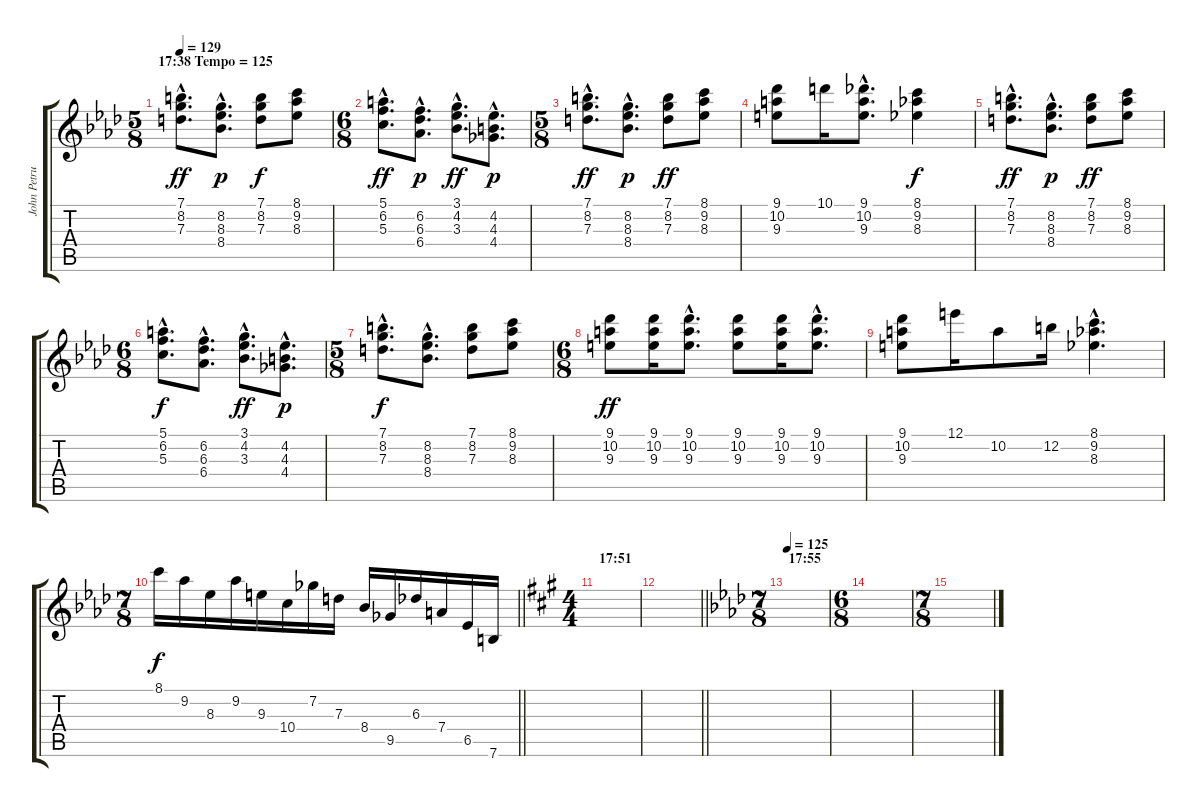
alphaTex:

\track ("John Petrucci - Guitar 3 clean" "John Petru") {instrument electricguitarclean}
\staff {score tabs}
\tuning (E4 B3 G3 D3 A2 E2) {hide}
\ts (5 8)
\section ("" "17:38 Tempo = 125")
\tempo 125
\tempo 129
\clef g2
\ks ab
(7.1{hac} 8.2{hac} 7.3{hac}).8{d dy ff volume 13} (8.2{hac} 8.3{hac} 8.4{hac}).8{d dy p} (7.1 8.2 7.3).8{dy f} (8.1 9.2 8.3).8 |
\ts (6 8)
(5.1{hac} 6.2{hac} 5.3{hac}).8{d dy ff} (6.2{hac} 6.3{hac} 6.4{hac}).8{d dy p} (3.1{hac} 4.2{hac} 3.3{hac}).8{d dy ff} (4.2{hac} 4.3{hac} 4.4{hac}).8{d dy p} |
\ts (5 8)
(7.1{hac} 8.2{hac} 7.3{hac}).8{d dy ff} (8.2{hac} 8.3{hac} 8.4{hac}).8{d dy p} (7.1 8.2 7.3).8{dy ff} (8.1 9.2 8.3).8 |
(9.1 10.2 9.3).8 10.1.16 (9.1{hac} 10.2{hac} 9.3{hac}).8{d} (8.1 9.2 8.3).4{dy f} |
(7.1{hac} 8.2{hac} 7.3{hac}).8{d dy ff} (8.2{hac} 8.3{hac} 8.4{hac}).8{d dy p} (7.1 8.2 7.3).8{dy ff} (8.1 9.2 8.3).8 |
\ts (6 8)
(5.1{hac} 6.2{hac} 5.3{hac}).8{d dy f} (6.2{hac} 6.3{hac} 6.4{hac}).8{d} (3.1{hac} 4.2{hac} 3.3{hac}).8{d dy ff} (4.2{hac} 4.3{hac} 4.4{hac}).8{d dy p} |
\ts (5 8)
(7.1{hac} 8.2{hac} 7.3{hac}).8{d dy f} (8.2{hac} 8.3{hac} 8.4{hac}).8{d} (7.1 8.2 7.3).8 (8.1 9.2 8.3).8 |
\ts (6 8)
(9.1 10.2 9.3).8{dy ff} (9.1 10.2 9.3).16 (9.1{hac} 10.2{hac} 9.3{hac}).8{d} (9.1 10.2 9.3).8 (9.1 10.2 9.3).16 (9.1{hac} 10.2{hac} 9.3{hac}).8{d} |
(9.1 10.2 9.3).8 12.1.16 10.2.8 12.2.16 (8.1{hac} 9.2{hac} 8.3{hac}).4{d} |
\ts (7 8)
\barLineRight lightlight
8.1.16{dy f} 9.2.16 8.3.16 9.2.16 9.3.16 10.4.16 7.2.16 7.3.16 8.4.16 9.5.16 6.3.16 7.4.16 6.5.16 7.6.16 |
\ts (4 4)
\section ("" "17:51")
\ks a
|
\barLineRight lightlight
|
\ts (7 8)
\section ("" "17:55")
\tempo 125
\ks ab
|
\ts (6 8)
|
\ts (7 8)
